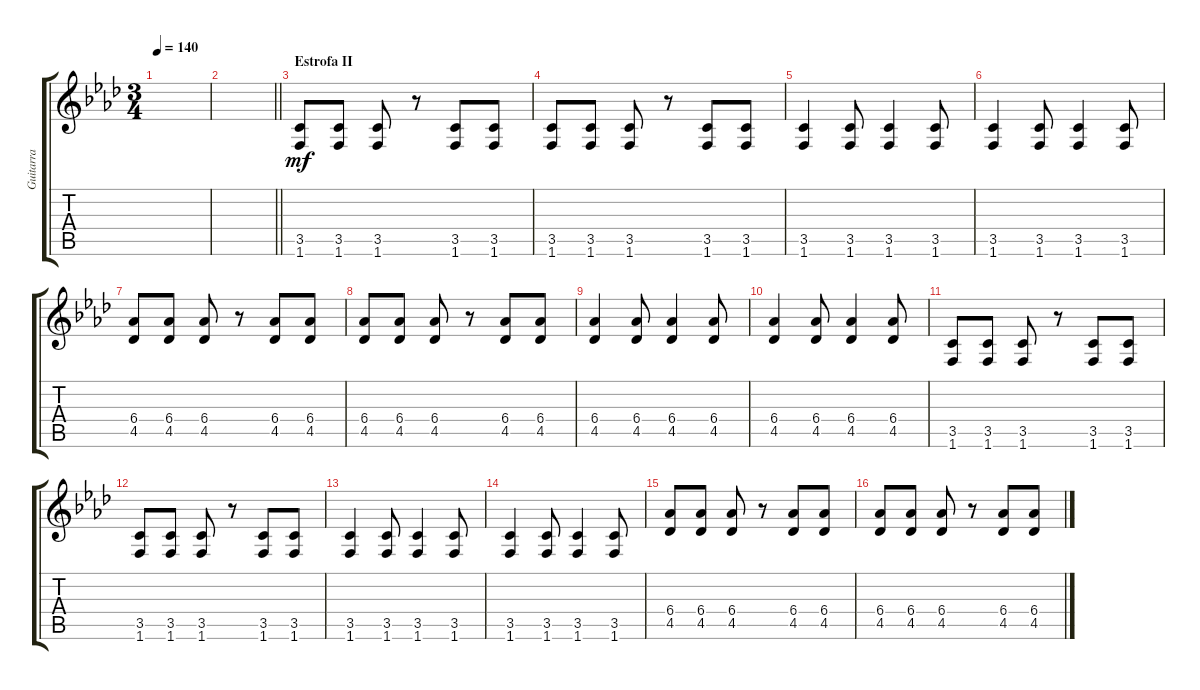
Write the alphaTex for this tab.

\track ("Guitarra" "Guitarra") {instrument distortionguitar}
\staff {score tabs}
\tuning (E4 B3 G3 D3 A2 E2) {hide}
\ts (3 4)
\tempo 140
\clef g2
\ks fminor
|
\barLineRight lightlight
|
\section ("" "Estrofa II")
(3.5 1.6).8{dy mf} (3.5 1.6).8 (3.5 1.6).8 r.8 (3.5 1.6).8 (3.5 1.6).8 |
(3.5 1.6).8 (3.5 1.6).8 (3.5 1.6).8 r.8 (3.5 1.6).8 (3.5 1.6).8 |
(3.5 1.6).4 (3.5 1.6).8 (3.5 1.6).4 (3.5 1.6).8 |
(3.5 1.6).4 (3.5 1.6).8 (3.5 1.6).4 (3.5 1.6).8 |
(6.4 4.5).8 (6.4 4.5).8 (6.4 4.5).8 r.8 (6.4 4.5).8 (6.4 4.5).8 |
(6.4 4.5).8 (6.4 4.5).8 (6.4 4.5).8 r.8 (6.4 4.5).8 (6.4 4.5).8 |
(6.4 4.5).4 (6.4 4.5).8 (6.4 4.5).4 (6.4 4.5).8 |
(6.4 4.5).4 (6.4 4.5).8 (6.4 4.5).4 (6.4 4.5).8 |
(3.5 1.6).8 (3.5 1.6).8 (3.5 1.6).8 r.8 (3.5 1.6).8 (3.5 1.6).8 |
(3.5 1.6).8 (3.5 1.6).8 (3.5 1.6).8 r.8 (3.5 1.6).8 (3.5 1.6).8 |
(3.5 1.6).4 (3.5 1.6).8 (3.5 1.6).4 (3.5 1.6).8 |
(3.5 1.6).4 (3.5 1.6).8 (3.5 1.6).4 (3.5 1.6).8 |
(6.4 4.5).8 (6.4 4.5).8 (6.4 4.5).8 r.8 (6.4 4.5).8 (6.4 4.5).8 |
(6.4 4.5).8 (6.4 4.5).8 (6.4 4.5).8 r.8 (6.4 4.5).8 (6.4 4.5).8
